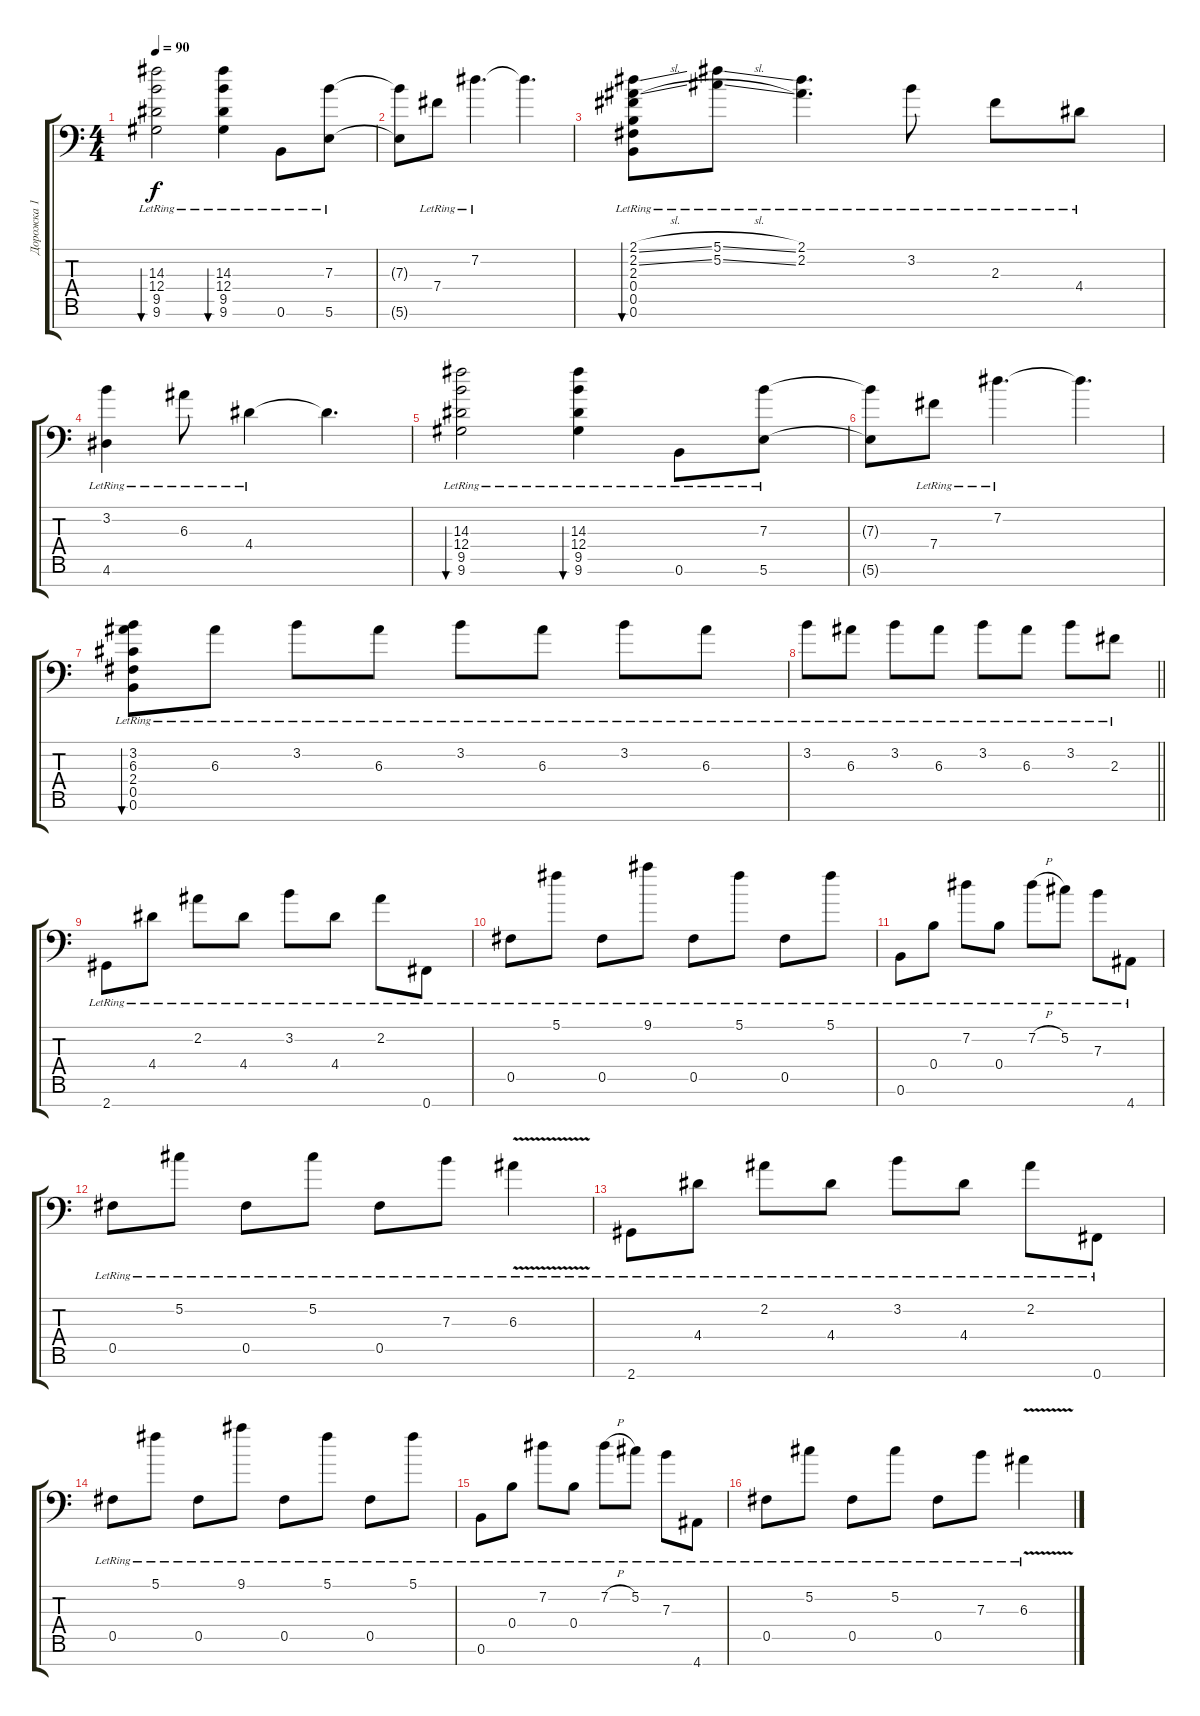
\track ("Дорожка 1" "Дорожка 1") {instrument acousticguitarsteel}
\staff {score tabs}
\tuning (Db4 Ab3 E3 B2 Gb2 B1 Gb1) {hide}
\ts (4 4)
\tempo 90
\clef f4
\ks c
(14.3{lr} 12.4{lr} 9.5{lr} 9.6{lr}).2{bu 240 dy f} (14.3{lr} 12.4{lr} 9.5{lr} 9.6{lr}).4{bu 240} 0.6{lr}.8 (7.3{lr} 5.6{lr}).8 |
(7.3{t} 5.6{t}).8 7.4{lr}.8 7.2{lr}.4{d} 7.2{t}.4{d} |
(2.1{sl lr} 2.2{sl lr} 2.3{lr} 0.4{lr} 0.5{lr} 0.6{lr}).8{bu 240} (5.1{sl lr} 5.2{sl lr}).8 (2.1{lr} 2.2{lr}).4{d} 3.2{lr}.8 2.3{lr}.8 4.4{lr}.8 |
(3.2{lr} 4.6{lr}).4 6.3{lr}.8 4.4{lr}.4 4.4{t}.4{d} |
(14.3{lr} 12.4{lr} 9.5{lr} 9.6{lr}).2{bu 240} (14.3{lr} 12.4{lr} 9.5{lr} 9.6{lr}).4{bu 240} 0.6{lr}.8 (7.3{lr} 5.6{lr}).8 |
(7.3{t} 5.6{t}).8 7.4{lr}.8 7.2{lr}.4{d} 7.2{t}.4{d} |
(3.2{lr} 6.3{lr} 2.4{lr} 0.5{lr} 0.6{lr}).8{bu 240} 6.3{lr}.8 3.2{lr}.8 6.3{lr}.8 3.2{lr}.8 6.3{lr}.8 3.2{lr}.8 6.3{lr}.8 |
\barLineRight lightlight
3.2{lr}.8 6.3{lr}.8 3.2{lr}.8 6.3{lr}.8 3.2{lr}.8 6.3{lr}.8 3.2{lr}.8 2.3{lr}.8 |
\section ("" "")
2.7{lr}.8 4.4{lr}.8 2.2{lr}.8 4.4{lr}.8 3.2{lr}.8 4.4{lr}.8 2.2{lr}.8 0.7{lr}.8 |
0.5{lr}.8 5.1{lr}.8 0.5{lr}.8 9.1{lr}.8 0.5{lr}.8 5.1{lr}.8 0.5{lr}.8 5.1{lr}.8 |
0.6{lr}.8 0.4{lr}.8 7.2{lr}.8 0.4{lr}.8 7.2{h lr}.8 5.2{lr}.8 7.3{lr}.8 4.7{lr}.8 |
0.5{lr}.8 5.2{lr}.8 0.5{lr}.8 5.2{lr}.8 0.5{lr}.8 7.3{lr}.8 6.3{v lr}.4 |
2.7{lr}.8 4.4{lr}.8 2.2{lr}.8 4.4{lr}.8 3.2{lr}.8 4.4{lr}.8 2.2{lr}.8 0.7{lr}.8 |
0.5{lr}.8 5.1{lr}.8 0.5{lr}.8 9.1{lr}.8 0.5{lr}.8 5.1{lr}.8 0.5{lr}.8 5.1{lr}.8 |
0.6{lr}.8 0.4{lr}.8 7.2{lr}.8 0.4{lr}.8 7.2{h lr}.8 5.2{lr}.8 7.3{lr}.8 4.7{lr}.8 |
0.5{lr}.8 5.2{lr}.8 0.5{lr}.8 5.2{lr}.8 0.5{lr}.8 7.3{lr}.8 6.3{v lr}.4
